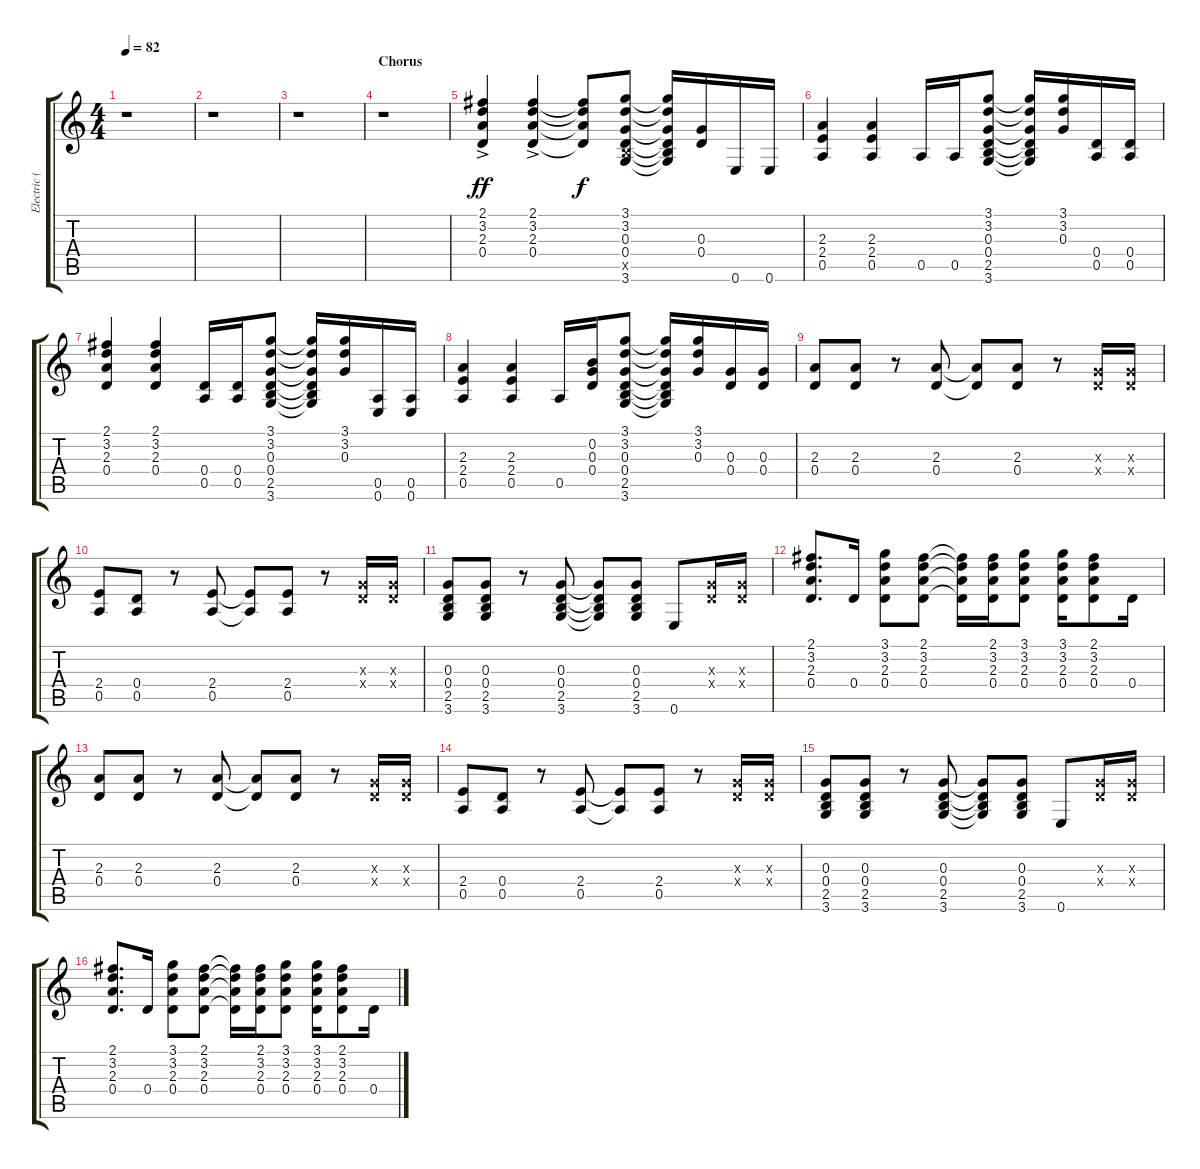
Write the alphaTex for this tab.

\track ("Electric (overdriven)" "Electric (") {instrument overdrivenguitar}
\staff {score tabs}
\tuning (E4 B3 G3 D3 A2 E2) {hide}
\ts (4 4)
\tempo 82
\clef g2
\ks c
r.1{dy ff} |
r.1 |
r.1 |
\section ("" "Chorus")
r.1 |
(2.1{ac} 3.2{ac} 2.3{ac} 0.4{ac}).4 (2.1{ac} 3.2{ac} 2.3{ac} 0.4{ac}).4 (2.1{t} 3.2{t} 2.3{t} 0.4{t}).8{dy f} (3.1 3.2 0.3 0.4 2.5{x} 3.6).8 (3.1{t} 3.2{t} 0.3{t} 0.4{t} 2.5{t} 3.6{t}).16 (0.3 0.4).16 0.6.16 0.6.16 |
(2.3 2.4 0.5).4 (2.3 2.4 0.5).4 0.5.16 0.5.16 (3.1 3.2 0.3 0.4 2.5 3.6).8 (3.1{t} 3.2{t} 0.3{t} 0.4{t} 2.5{t} 3.6{t}).16 (3.1 3.2 0.3).16 (0.4 0.5).16 (0.4 0.5).16 |
(2.1 3.2 2.3 0.4).4 (2.1 3.2 2.3 0.4).4 (0.4 0.5).16 (0.4 0.5).16 (3.1 3.2 0.3 0.4 2.5 3.6).8 (3.1{t} 3.2{t} 0.3{t} 0.4{t} 2.5{t} 3.6{t}).16 (3.1 3.2 0.3).16 (0.5 0.6).16 (0.5 0.6).16 |
(2.3 2.4 0.5).4 (2.3 2.4 0.5).4 0.5.16 (0.2 0.3 0.4).16 (3.1 3.2 0.3 0.4 2.5 3.6).8 (3.1{t} 3.2{t} 0.3{t} 0.4{t} 2.5{t} 3.6{t}).16 (3.1 3.2 0.3).16 (0.3 0.4).16 (0.3 0.4).16 |
(2.3 0.4).8 (2.3 0.4).8 r.8 (2.3 0.4).8 (2.3{t} 0.4{t}).8 (2.3 0.4).8 r.8 (0.3{x} 0.4{x}).16 (0.3{x} 0.4{x}).16 |
(2.4 0.5).8 (0.4 0.5).8 r.8 (2.4 0.5).8 (2.4{t} 0.5{t}).8 (2.4 0.5).8 r.8 (0.3{x} 0.4{x}).16 (0.3{x} 0.4{x}).16 |
(0.3 0.4 2.5 3.6).8 (0.3 0.4 2.5 3.6).8 r.8 (0.3 0.4 2.5 3.6).8 (0.3{t} 0.4{t} 2.5{t} 3.6{t}).8 (0.3 0.4 2.5 3.6).8 0.6.8 (0.3{x} 0.4{x}).16 (0.3{x} 0.4{x}).16 |
(2.1 3.2 2.3 0.4).8{d} 0.4.16 (3.1 3.2 2.3 0.4).8 (2.1 3.2 2.3 0.4).8 (2.1{t} 3.2{t} 2.3{t} 0.4{t}).16 (2.1 3.2 2.3 0.4).16 (3.1 3.2 2.3 0.4).8 (3.1 3.2 2.3 0.4).16 (2.1 3.2 2.3 0.4).8 0.4.16 |
(2.3 0.4).8 (2.3 0.4).8 r.8 (2.3 0.4).8 (2.3{t} 0.4{t}).8 (2.3 0.4).8 r.8 (0.3{x} 0.4{x}).16 (0.3{x} 0.4{x}).16 |
(2.4 0.5).8 (0.4 0.5).8 r.8 (2.4 0.5).8 (2.4{t} 0.5{t}).8 (2.4 0.5).8 r.8 (0.3{x} 0.4{x}).16 (0.3{x} 0.4{x}).16 |
(0.3 0.4 2.5 3.6).8 (0.3 0.4 2.5 3.6).8 r.8 (0.3 0.4 2.5 3.6).8 (0.3{t} 0.4{t} 2.5{t} 3.6{t}).8 (0.3 0.4 2.5 3.6).8 0.6.8 (0.3{x} 0.4{x}).16 (0.3{x} 0.4{x}).16 |
(2.1 3.2 2.3 0.4).8{d} 0.4.16 (3.1 3.2 2.3 0.4).8 (2.1 3.2 2.3 0.4).8 (2.1{t} 3.2{t} 2.3{t} 0.4{t}).16 (2.1 3.2 2.3 0.4).16 (3.1 3.2 2.3 0.4).8 (3.1 3.2 2.3 0.4).16 (2.1 3.2 2.3 0.4).8 0.4.16
